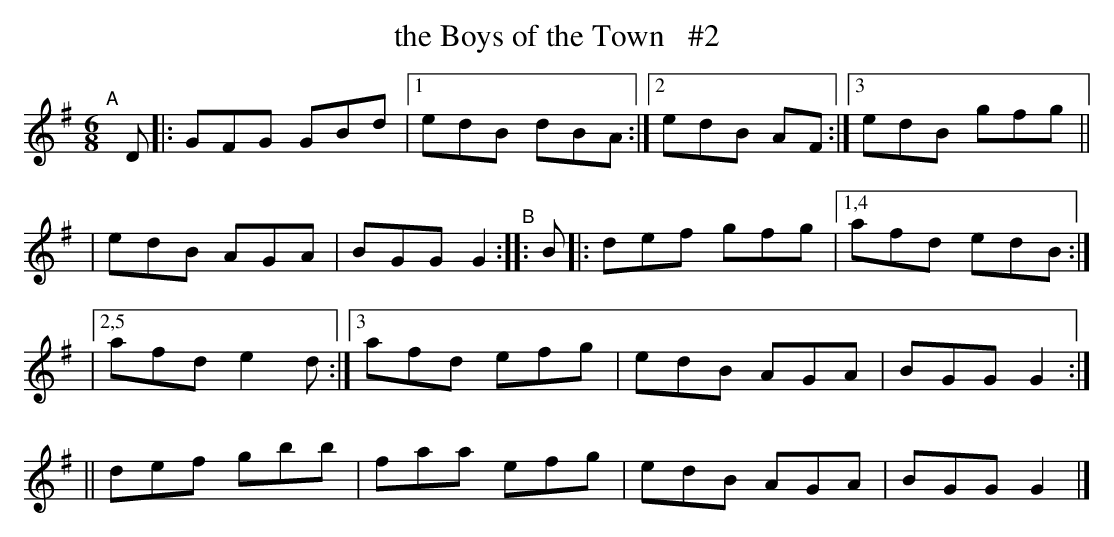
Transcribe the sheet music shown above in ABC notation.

X:1
T: the Boys of the Town   #2
M: 6/8
L: 1/8
K: G
"^A"[|] D \
|: GFG GBd |[1 edB dBA :|[2 edB AF :|[3 edB gfg ||
|  edB AGA | BGG G2 "^B":: B |: def gfg |[1,4 afd edB :|
|[2,5 afd e2d :|[3 afd efg | edB AGA | BGG G2 :|
||    def gbb |    faa efg | edB AGA | BGG G2 |]
